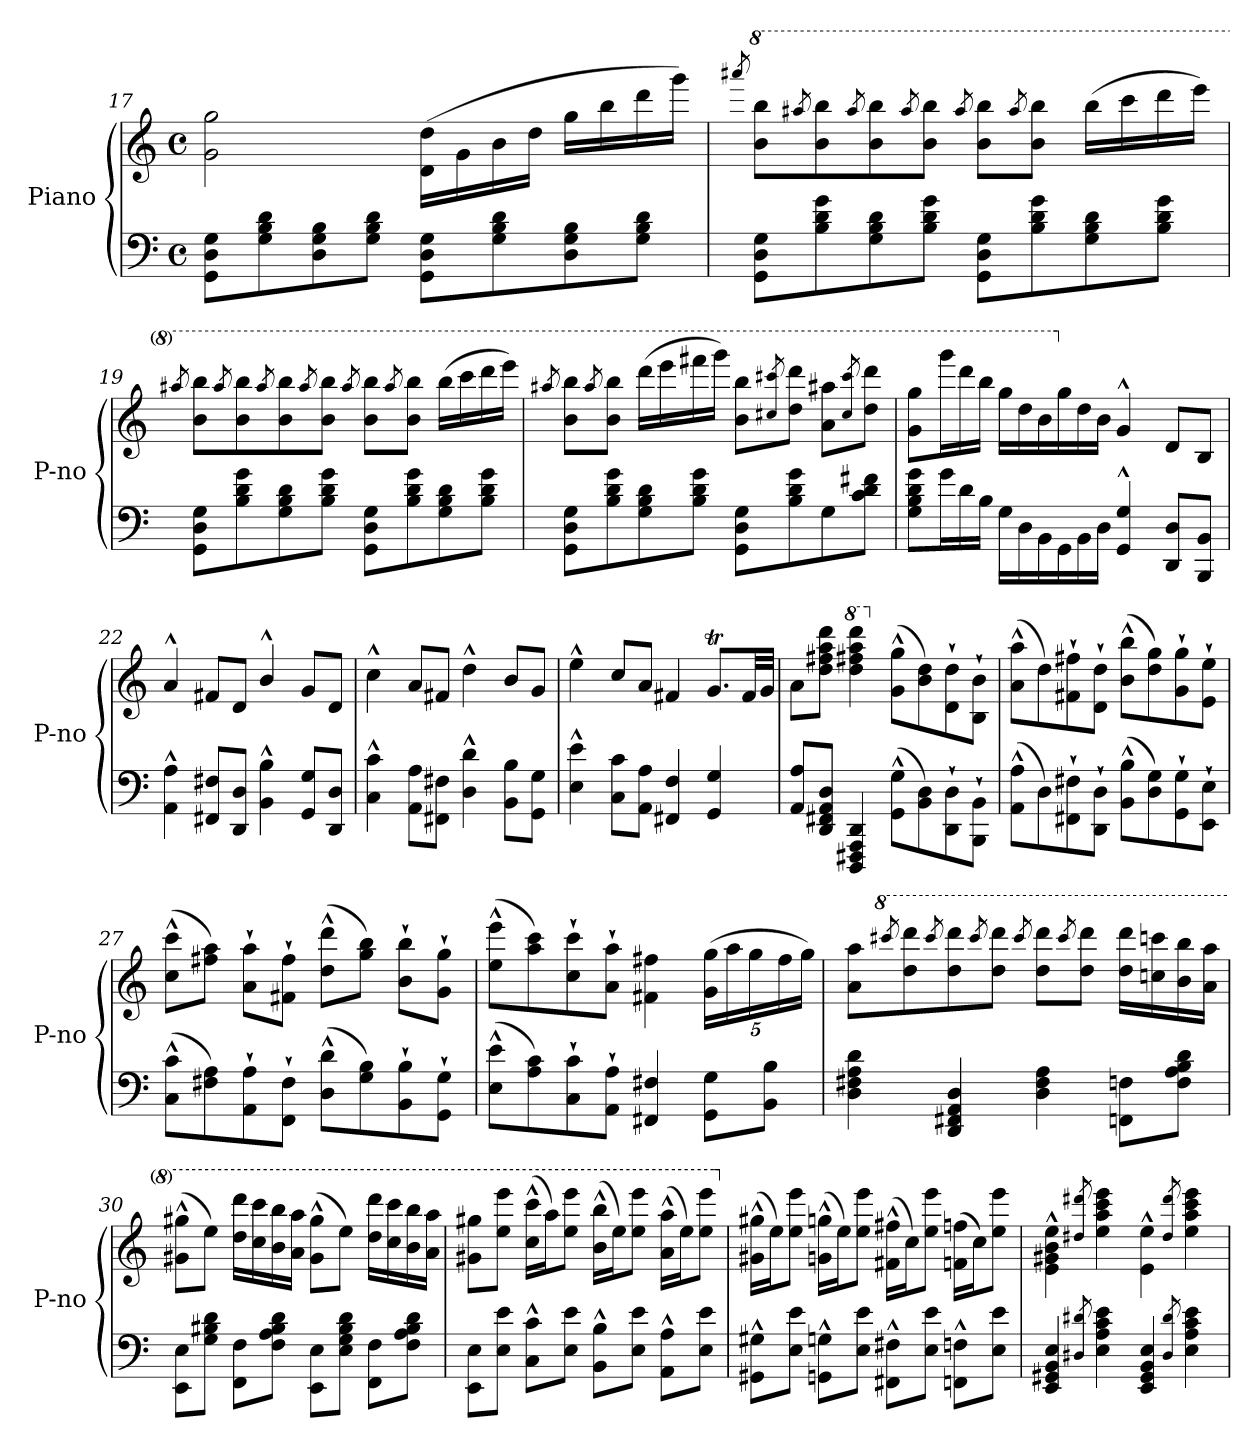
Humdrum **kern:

**kern	**kern
*part2	*part1
*staff2	*staff1
*I"Piano	*I"Piano
*I'P-no	*I'P-no
*clefF4	*clefG2
*k[]	*k[]
*C:	*C:
*M4/4	*M4/4
*met(c)	*met(c)
=17	=17
8GG\ 8D\ 8G\L	2g\ 2gg\
8G\ 8B\ 8d\	.
8D\ 8G\ 8B\	.
8G\ 8B\ 8d\J	.
8GG\ 8D\ 8G\L	(16d\ 16dd\LL
.	16g\
8G\ 8B\ 8d\	16b\
.	16dd\JJ
8D\ 8G\ 8B\	16gg\LL
.	16bb\
8G\ 8B\ 8d\J	16ddd\
.	16ggg\JJ)
=18	=18
.	8qaaa#X/
*	*8va
8GG\ 8D\ 8G\L	8bb\ 8bbb\L
.	8qaaa#/
8B\ 8d\ 8g\	8bb\ 8bbb\
.	8qaaa#/
8G\ 8B\ 8d\	8bb\ 8bbb\
.	8qaaa#/
8B\ 8d\ 8g\J	8bb\ 8bbb\J
.	8qaaa#/
8GG\ 8D\ 8G\L	8bb\ 8bbb\L
.	8qaaa#/
8B\ 8d\ 8g\	8bb\ 8bbb\J
8G\ 8B\ 8d\	(16bbb\LL
.	16cccc\
8B\ 8d\ 8g\J	16dddd\
.	16eeee\JJ)
=19	=19
.	8qaaa#X/
8GG\ 8D\ 8G\L	8bb\ 8bbb\L
.	8qaaa#/
8B\ 8d\ 8g\	8bb\ 8bbb\
.	8qaaa#/
8G\ 8B\ 8d\	8bb\ 8bbb\
.	8qaaa#/
8B\ 8d\ 8g\J	8bb\ 8bbb\J
.	8qaaa#/
8GG\ 8D\ 8G\L	8bb\ 8bbb\L
.	8qaaa#/
8B\ 8d\ 8g\	8bb\ 8bbb\J
8G\ 8B\ 8d\	(16bbb\LL
.	16cccc\
8B\ 8d\ 8g\J	16dddd\
.	16eeee\JJ)
=20	=20
.	8qaaa#X/
8GG\ 8D\ 8G\L	8bb\ 8bbb\L
.	8qaaa#/
8B\ 8d\ 8g\	8bb\ 8bbb\J
8G\ 8B\ 8d\	(16dddd\LL
.	16eeee\
8B\ 8d\ 8g\J	16ffff#X\
.	16gggg\JJ)
8GG\ 8D\ 8G\L	8bb\ 8bbb\L
.	8qccc#X/ 8qcccc#X/
8B\ 8d\ 8g\	8ddd\ 8dddd\J
8G\	8aa\ 8aaa#X\L
.	8qccc#/ 8qcccc#/
8c\ 8d\ 8f#X\J	8ddd\ 8dddd\J
=21	=21
8G\ 8B\ 8d\ 8g\L	8gg\ 8ggg\L
*Xtuplet	*Xtuplet
24g\L	24gggg\L
24d\	24dddd\
24B\JJ	24bbb\JJ
24G\LL	24ggg\LL
24D\	24ddd\
24BB\	24bb\
*	*X8va
24GG\	24gg\
24BB\	24dd\
24D\JJ	24b\JJ
4GG^^/ 4G^^/	4g^^/
8DD/ 8D/L	8d/L
8BBB/ 8BB/J	8B/J
=22	=22
4AA^^\ 4A^^\	4a^^</
8FF#X/ 8F#X/L	8f#X/L
8DD/ 8D/J	8d/J
4BB^^\ 4B^^\	4b^^</
8GG/ 8G/L	8g/L
8DD/ 8D/J	8d/J
=23	=23
4C^^\ 4c^^\	4cc^^\
8AA\ 8A\L	8a/L
8FF#X\ 8F#X\J	8f#X/J
4D^^\ 4d^^\	4dd^^\
8BB\ 8B\L	8b/L
8GG\ 8G\J	8g/J
=24	=24
4E^^\ 4e^^\	4ee^^\
8C\ 8c\L	8cc/L
8AA\ 8A\J	8a/J
4FF#X/ 4F/	4f#X/
4GG/ 4G/	8.gT/L
.	32f#/LL
.	32g/JJJ
=25	=25
8AA/ 8A/L	8a\L
8DD/ 8FF#X/ 8AA/ 8D/J	8dd\ 8ff#X\ 8aa\ 8ddd\J
*	*8va
4DDD/ 4FFF#X/ 4AAA/ 4DD/	4ddd\ 4fff#X\ 4aaa\ 4dddd\
*	*X8va
(8GG^^\ 8G^^\L	(8g^^\ 8gg^^\L
8BB\ 8D\)	8b\ 8dd\)
8DD`\ 8D`\	8d`\ 8dd`\
8BBB`\ 8BB`\J	8B`\ 8b`\J
=26	=26
(8AA^^\ 8A^^\L	(8a^^\ 8aa^^\L
8D\)	8dd\)
8FF#X`\ 8F#X`\	8f#X`\ 8ff#X`\
8DD`\ 8D`\J	8d`\ 8dd`\J
(8BB^^\ 8B^^\L	(8b^^\ 8bb^^\L
8D\ 8G\)	8dd\ 8gg\)
8GG`\ 8G`\	8g`\ 8gg`\
8EE`\ 8E`\J	8e`\ 8ee`\J
=27	=27
(8C^^\ 8c^^\L	(8cc^^\ 8ccc^^\L
8F#X\ 8A\)	8ff#X\ 8aa\J)
8AA`\ 8A`\	8a`\ 8aa`\L
8FF`\ 8F#`\J	8f#X`\ 8ff#`\J
(8D^^\ 8d^^\L	(8dd^^\ 8ddd^^\L
8G\ 8B\)	8gg\ 8bb\J)
8BB`\ 8B`\	8b`\ 8bb`\L
8GG`\ 8G`\J	8g`\ 8gg`\J
=28	=28
(8E^^\ 8e^^\L	(8ee^^\ 8eee^^\L
8A\ 8c\)	8aa\ 8ccc\)
8C`\ 8c`\	8cc`\ 8ccc`\
8AA`\ 8A`\J	8a`\ 8aa`\J
4FF#X/ 4F#X/	4f#X\ 4ff#X\
*	*tuplet
8GG\ 8G\L	(20g\ 20gg\LL
.	20aa\
.	20gg\
8BB\ 8B\J	.
.	20ff#\
.	20gg\JJ)
=29	=29
4D\ 4F#X\ 4A\ 4d\	8a\ 8aa\L
*	*8va
.	8qcccc#X/
.	8ddd\ 8dddd\
.	8qcccc#/
4DD/ 4FF#X/ 4AA/ 4D/	8ddd\ 8dddd\
.	8qcccc#/
.	8ddd\ 8dddd\J
.	8qcccc#/
4D\ 4F#\ 4A\	8ddd\ 8dddd\L
.	8qcccc#/
.	8ddd\ 8dddd\J
8FFn\ 8Fn\L	16ddd\ 16dddd\LL
.	16cccn\ 16ccccn\
8F\ 8A\ 8B\ 8d\J	16bb\ 16bbb\
.	16aa\ 16aaa\JJ
=30	=30
8EE\ 8E\L	(8gg#X^^\ 8ggg#X^^\L
8G\ 8B#X\ 8d\J	8eee\J)
8FF\ 8F\L	16ddd\ 16dddd\LL
.	16ccc\ 16cccc\
8F\ 8A\ 8B#\ 8d\J	16bb\ 16bbb\
.	16aa\ 16aaa\JJ
8EE\ 8E\L	(8gg#^^\ 8ggg#^^\L
8E\ 8G\ 8B#\ 8d\J	8eee\J)
8FF\ 8F\L	16ddd\ 16dddd\LL
.	16ccc\ 16cccc\
8F\ 8A\ 8B#\ 8d\J	16bb\ 16bbb\
.	16aa\ 16aaa\JJ
=31	=31
8EE\ 8E\L	8gg#X\ 8ggg#X\L
8E\ 8e\J	8eee\ 8eeee\J
8C^^\ 8c^^\L	(16ccc^^\ 16cccc^^\LL
.	16aaa\J)
8E\ 8e\J	8eee\ 8eeee\J
8BB^^\ 8B^^\L	(16bb^^\ 16bbb^^\LL
.	16eee\J)
8E\ 8e\J	8eee\ 8eeee\J
8AA^^\ 8A^^\L	(16aa^^\ 16aaa^^\LL
.	16eee\J)
8E\ 8e\J	8eee\ 8eeee\J
=32	=32
*	*X8va
8GG#X^^\ 8G#X^^\L	(16g#X^^\ 16gg#X^^\LL
.	16ee\J)
8E\ 8e\J	8ee\ 8eee\J
8GGn^^\ 8Gn^^\L	(16gn^^\ 16ggn^^\LL
.	16ee\J)
8E\ 8e\J	8ee\ 8eee\J
8FF#X^^\ 8F#X^^\L	(16f#X^^\ 16ff#X^^\LL
.	16cc\J)
8E\ 8e\J	8ee\ 8eee\J
8FFn^^\ 8Fn^^\L	(16fn\ 16ffn\LL
.	16cc\J)
8E\ 8e\J	8ee\ 8eee\J
=33	=33
4EE/ 4GG#X/ 4BB/ 4E/	4e^^\ 4g#X^^\ 4b^^\ 4ee^^\
8qD#X/ 8qd#X/	8qdd#X/ 8qddd#X/
4E\ 4A\ 4c\ 4e\	4ee\ 4aa\ 4ccc\ 4eee\
4EE/ 4GG#/ 4BB/ 4E/	4e^^\ 4ee^^\
8qD#/ 8qd#/	8qdd#/ 8qddd#/
4E\ 4A\ 4c\ 4e\	4ee\ 4aa\ 4ccc\ 4eee\
=	=
*-	*-
